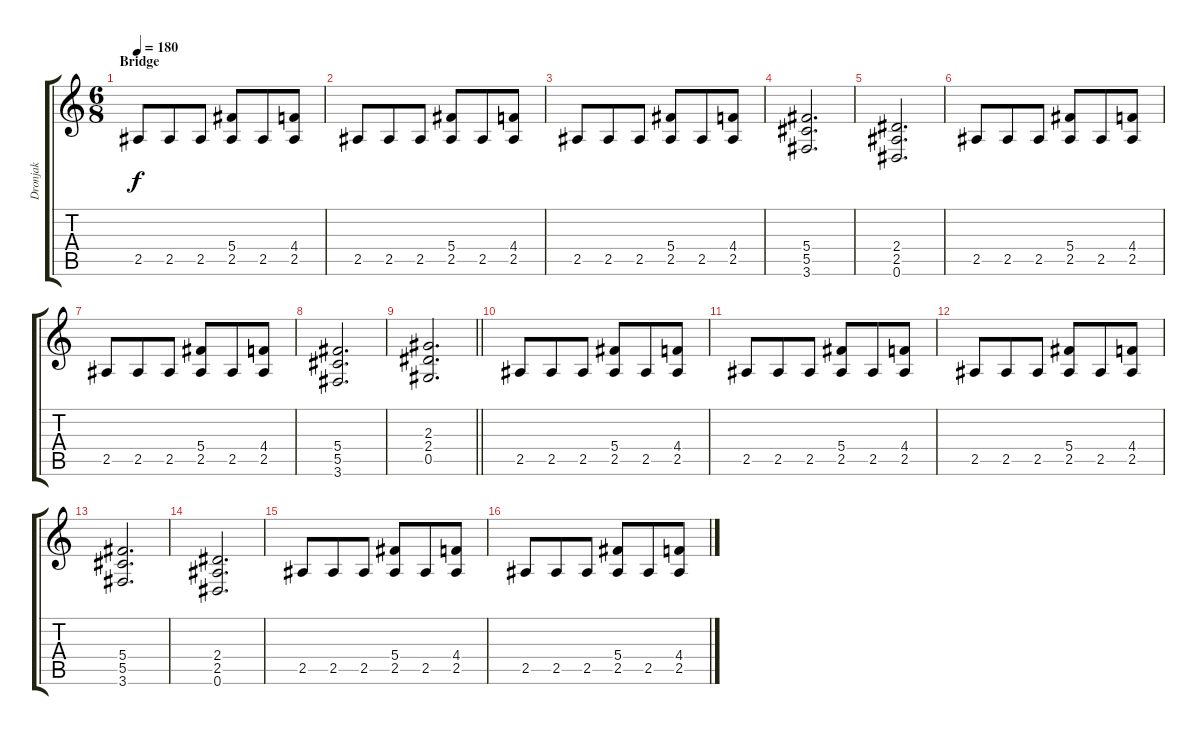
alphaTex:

\track ("Dronjak" "Dronjak") {instrument overdrivenguitar}
\staff {score tabs}
\tuning (Eb4 Bb3 Gb3 Db3 Ab2 Eb2) {hide}
\ts (6 8)
\section ("" "Bridge")
\tempo 180
\clef g2
\ks c
2.5.8{dy f} 2.5.8 2.5.8 (5.4 2.5).8 2.5.8 (4.4 2.5).8 |
2.5.8 2.5.8 2.5.8 (5.4 2.5).8 2.5.8 (4.4 2.5).8 |
2.5.8 2.5.8 2.5.8 (5.4 2.5).8 2.5.8 (4.4 2.5).8 |
(5.4 5.5 3.6).2{d} |
(2.4 2.5 0.6).2{d} |
2.5.8 2.5.8 2.5.8 (5.4 2.5).8 2.5.8 (4.4 2.5).8 |
2.5.8 2.5.8 2.5.8 (5.4 2.5).8 2.5.8 (4.4 2.5).8 |
(5.4 5.5 3.6).2{d} |
\barLineRight lightlight
(2.3 2.4 0.5).2{d} |
2.5.8 2.5.8 2.5.8 (5.4 2.5).8 2.5.8 (4.4 2.5).8 |
2.5.8 2.5.8 2.5.8 (5.4 2.5).8 2.5.8 (4.4 2.5).8 |
2.5.8 2.5.8 2.5.8 (5.4 2.5).8 2.5.8 (4.4 2.5).8 |
(5.4 5.5 3.6).2{d} |
(2.4 2.5 0.6).2{d} |
2.5.8 2.5.8 2.5.8 (5.4 2.5).8 2.5.8 (4.4 2.5).8 |
2.5.8 2.5.8 2.5.8 (5.4 2.5).8 2.5.8 (4.4 2.5).8
